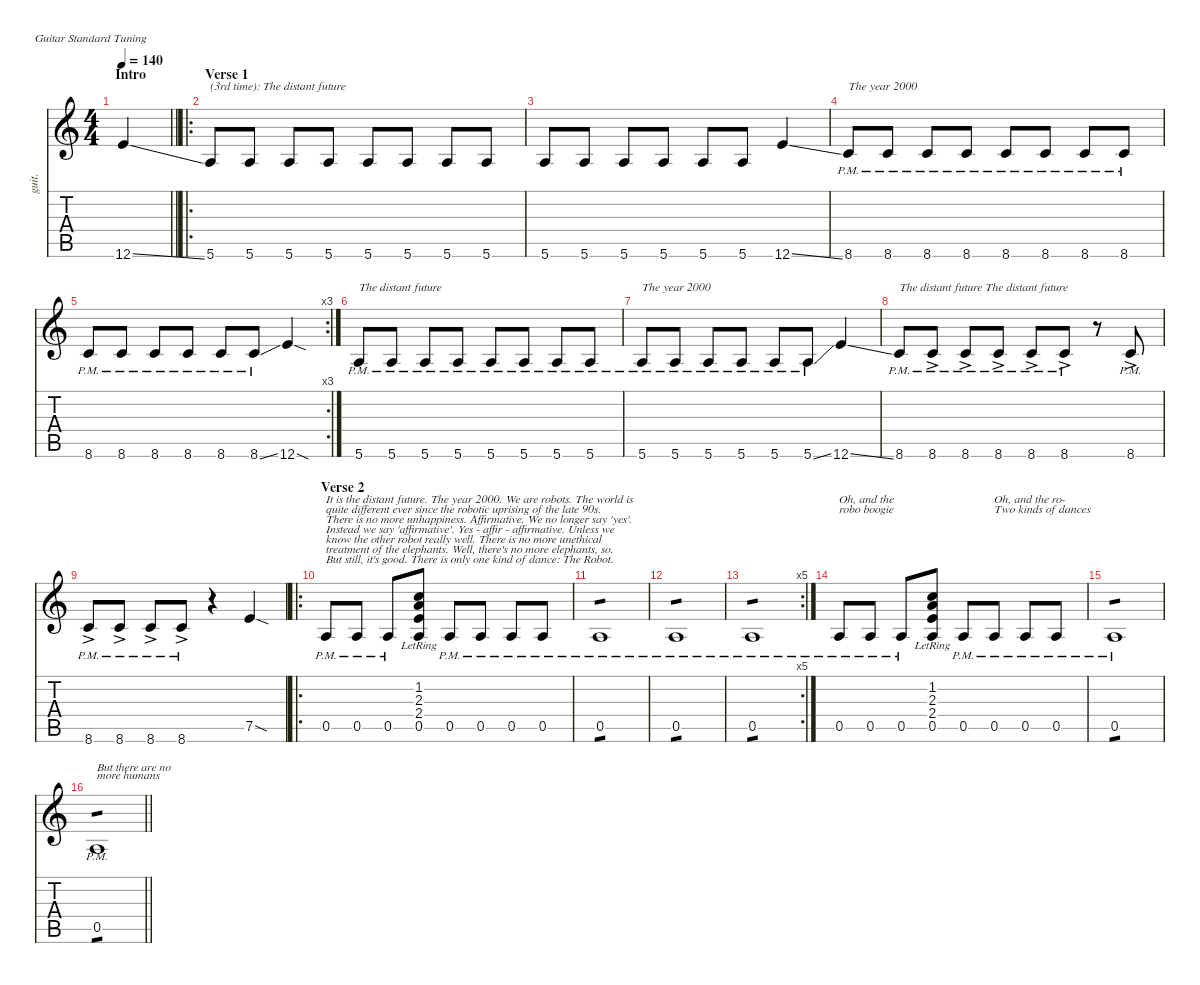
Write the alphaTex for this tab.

\defaultSystemsLayout 4
\hideDynamics
\bracketExtendMode nobrackets
\otherSystemsTrackNameOrientation horizontal
\track ("Guitar1,2-2" "guit.") {defaultSystemsLayout 4 instrument acousticguitarnylon}
\staff {score tabs}
\tuning (E4 B3 G3 D3 A2 E2)
\ts (4 4)
\beaming (8 2 2 2 2)
\section ("" "Intro")
\ac
\tempo 140
\clef g2
\barLineRight lightlight
\ks aminor
12.6{ss}.4{dy f instrument acousticguitarnylon} |
\ro
\section ("" "Verse 1")
5.6.8{txt "(3rd time): The distant future"} 5.6.8 5.6.8 5.6.8 5.6.8 5.6.8 5.6.8 5.6.8 |
5.6.8 5.6.8 5.6.8 5.6.8 5.6.8 5.6.8 12.6{ss}.4 |
8.6{pm}.8{txt "The year 2000"} 8.6{pm}.8 8.6{pm}.8 8.6{pm}.8 8.6{pm}.8 8.6{pm}.8 8.6{pm}.8 8.6{pm}.8 |
\rc 3
8.6{pm}.8 8.6{pm}.8 8.6{pm}.8 8.6{pm}.8 8.6{pm}.8 8.6{ss pm}.8 12.6{sod}.4 |
5.6{pm}.8{txt "The distant future"} 5.6{pm}.8 5.6{pm}.8 5.6{pm}.8 5.6{pm}.8 5.6{pm}.8 5.6{pm}.8 5.6{pm}.8 |
5.6{pm}.8{txt "The year 2000"} 5.6{pm}.8 5.6{pm}.8 5.6{pm}.8 5.6{pm}.8 5.6{ss pm}.8 12.6{ss}.4 |
8.6{pm}.8{txt "The distant future The distant future"} 8.6{ac pm}.8 8.6{ac pm}.8 8.6{ac pm}.8 8.6{ac pm}.8 8.6{ac pm}.8 r.8 8.6{ac pm}.8 |
8.6{ac pm}.8 8.6{ac pm}.8 8.6{ac pm}.8 8.6{ac pm}.8 r.4 7.5{sod}.4 |
\ro
\section ("" "Verse 2")
0.5{pm}.8{txt "It is the distant future. The year 2000. We are robots. The world is \nquite different ever since the robotic uprising of the late 90s. \nThere is no more unhappiness. Affirmative. We no longer say 'yes'. \nInstead we say 'affirmative'. Yes - affir - affirmative. Unless we \nknow the other robot really well. There is no more unethical \ntreatment of the elephants. Well, there's no more elephants, so. \nBut still, it's good. There is only one kind of dance: The Robot." dy mf} 0.5{pm}.8 0.5{pm}.8 (0.5{lr} 2.4{lr} 2.3{lr} 1.2{lr}).8 0.5{pm}.8 0.5{pm}.8 0.5{pm}.8 0.5{pm}.8 |
0.5{pm}.1{tp 1} |
0.5{pm}.1{tp 1} |
\rc 5
0.5{pm}.1{tp 1} |
0.5{pm}.8{txt "Oh, and the \nrobo boogie"} 0.5{pm}.8 0.5{pm}.8 (0.5{lr} 2.4{lr} 2.3{lr} 1.2{lr}).8 0.5{pm}.8 0.5{pm}.8{txt "Oh, and the ro- \nTwo kinds of dances"} 0.5{pm}.8 0.5{pm}.8 |
0.5{pm}.1{tp 1} |
\barLineRight lightlight
0.5{pm}.1{txt "But there are no \nmore humans" tp 1}
